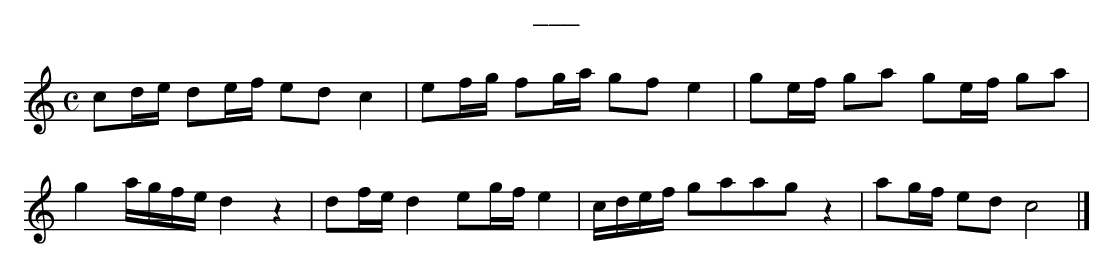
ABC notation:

X:1
T:___
K:Cmaj
M:C
L:1/16
c2de d2ef e2d2 c4|e2fg f2ga g2f2 e4|g2ef g2a2 g2ef g2a2|
g4 agfe d4 z4|d2fe d4 e2gf e4|cdef g2a2a2g2 z4|a2gf e2d2 c8|]
